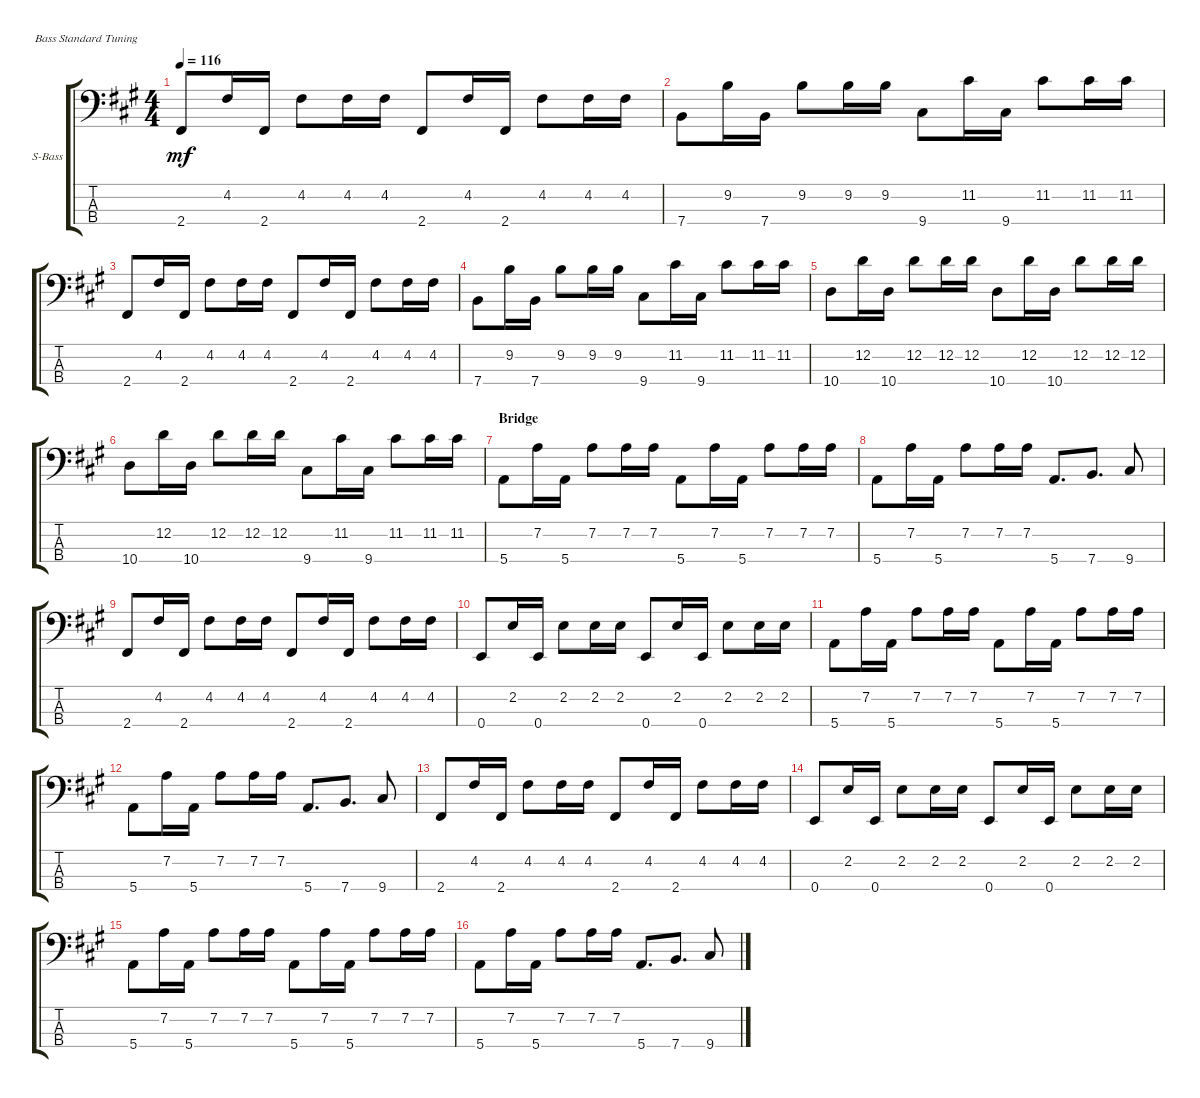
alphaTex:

\defaultSystemsLayout 4
\bracketExtendMode groupsimilarinstruments
\firstSystemTrackNameOrientation horizontal
\otherSystemsTrackNameOrientation horizontal
\track ("Synthesizer Bass" "S-Bass") {instrument synthbass1}
\staff {score tabs}
\tuning (G2 D2 A1 E1)
\ts (4 4)
\tempo 116
\clef f4
\ks a
2.4.8{dy mf} 4.2.16 2.4.16 4.2.8 4.2.16 4.2.16 2.4.8 4.2.16 2.4.16 4.2.8 4.2.16 4.2.16 |
7.4.8 9.2.16 7.4.16 9.2.8 9.2.16 9.2.16 9.4.8 11.2.16 9.4.16 11.2.8 11.2.16 11.2.16 |
2.4.8 4.2.16 2.4.16 4.2.8 4.2.16 4.2.16 2.4.8 4.2.16 2.4.16 4.2.8 4.2.16 4.2.16 |
7.4.8 9.2.16 7.4.16 9.2.8 9.2.16 9.2.16 9.4.8 11.2.16 9.4.16 11.2.8 11.2.16 11.2.16 |
10.4.8 12.2.16 10.4.16 12.2.8 12.2.16 12.2.16 10.4.8 12.2.16 10.4.16 12.2.8 12.2.16 12.2.16 |
10.4.8 12.2.16 10.4.16 12.2.8 12.2.16 12.2.16 9.4.8 11.2.16 9.4.16 11.2.8 11.2.16 11.2.16 |
\section ("" "Bridge")
5.4.8 7.2.16 5.4.16 7.2.8 7.2.16 7.2.16 5.4.8 7.2.16 5.4.16 7.2.8 7.2.16 7.2.16 |
5.4.8 7.2.16 5.4.16 7.2.8 7.2.16 7.2.16 5.4.8{d} 7.4.8{d} 9.4.8 |
2.4.8 4.2.16 2.4.16 4.2.8 4.2.16 4.2.16 2.4.8 4.2.16 2.4.16 4.2.8 4.2.16 4.2.16 |
0.4.8 2.2.16 0.4.16 2.2.8 2.2.16 2.2.16 0.4.8 2.2.16 0.4.16 2.2.8 2.2.16 2.2.16 |
5.4.8 7.2.16 5.4.16 7.2.8 7.2.16 7.2.16 5.4.8 7.2.16 5.4.16 7.2.8 7.2.16 7.2.16 |
5.4.8 7.2.16 5.4.16 7.2.8 7.2.16 7.2.16 5.4.8{d} 7.4.8{d} 9.4.8 |
2.4.8 4.2.16 2.4.16 4.2.8 4.2.16 4.2.16 2.4.8 4.2.16 2.4.16 4.2.8 4.2.16 4.2.16 |
0.4.8 2.2.16 0.4.16 2.2.8 2.2.16 2.2.16 0.4.8 2.2.16 0.4.16 2.2.8 2.2.16 2.2.16 |
5.4.8 7.2.16 5.4.16 7.2.8 7.2.16 7.2.16 5.4.8 7.2.16 5.4.16 7.2.8 7.2.16 7.2.16 |
5.4.8 7.2.16 5.4.16 7.2.8 7.2.16 7.2.16 5.4.8{d} 7.4.8{d} 9.4.8
